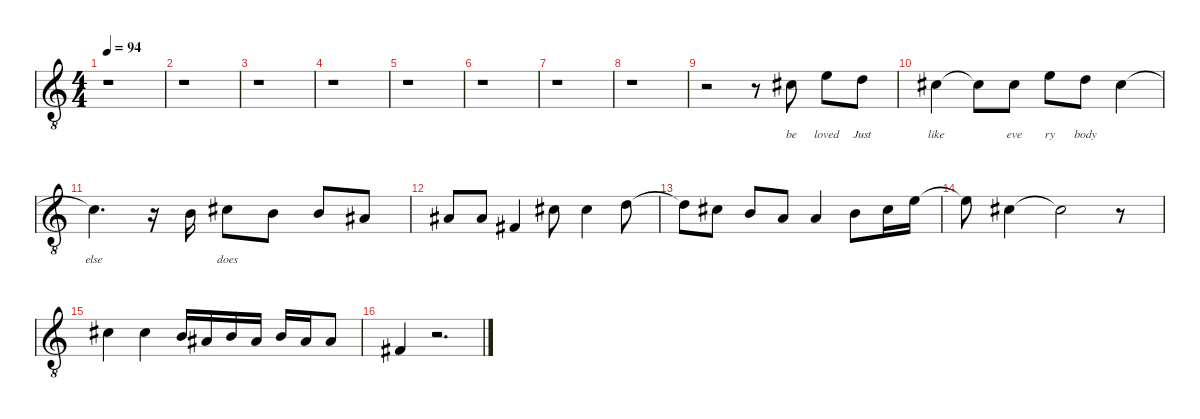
\defaultSystemsLayout 4
\hideDynamics
\bracketExtendMode nobrackets
\singleTrackTrackNamePolicy hidden
\multiTrackTrackNamePolicy hidden
\otherSystemsTrackNameOrientation horizontal
\track ("Morrissey" "pad.synth.") {defaultSystemsLayout 4 instrument pad7halo}
\staff {score}
\tuning (E4 B3 G3 D3 A2 E2)
\ts (4 4)
\tempo 94
\clef g2
\ottava 8vb
\ks c
r.1{dy f beam Down} |
r.1{beam Down} |
r.1{beam Down} |
r.1{beam Down} |
r.1{beam Down} |
r.1{beam Down} |
r.1{beam Down} |
r.1{beam Down} |
r.2{beam Down} r.8{beam Down} 6.3{acc #}.8{lyrics (0 "be") lyrics (1 "") lyrics (2 "") lyrics (3 "") lyrics (4 "") beam Down} 9.3.8{lyrics (0 "loved") lyrics (1 "") lyrics (2 "") lyrics (3 "") lyrics (4 "") beam Down} 7.3.8{lyrics (0 "Just") lyrics (1 "") lyrics (2 "") lyrics (3 "") lyrics (4 "") beam Down} |
6.3{acc #}.4{lyrics (0 "like") lyrics (1 "") lyrics (2 "") lyrics (3 "") lyrics (4 "") beam Down} 6.3{t acc #}.8{beam Down} 6.3{acc #}.8{lyrics (0 "eve") lyrics (1 "") lyrics (2 "") lyrics (3 "") lyrics (4 "") beam Down} 9.3.8{lyrics (0 "ry") lyrics (1 "") lyrics (2 "") lyrics (3 "") lyrics (4 "") beam Down} 7.3.8{lyrics (0 "body") lyrics (1 "") lyrics (2 "") lyrics (3 "") lyrics (4 "") beam Down} 6.3{acc #}.4{beam Down} |
6.3{t acc #}.4{d lyrics (0 "else") lyrics (1 "") lyrics (2 "") lyrics (3 "") lyrics (4 "") beam Down} r.16{beam Down} 4.3.16{beam Down} 6.3{acc #}.8{lyrics (0 "does") lyrics (1 "") lyrics (2 "") lyrics (3 "") lyrics (4 "") beam Down} 4.3.8{beam Down} 4.3.8{beam Up} 3.3{acc #}.8{beam Up} |
3.3{acc #}.8{beam Up} 3.3{acc #}.8{beam Up} 4.4{acc #}.4{beam Up} 6.3{acc #}.8{beam Down} 6.3{acc #}.4{beam Down} 7.3.8{beam Down} |
7.3{t}.8{beam Down} 6.3{acc #}.8{beam Down} 4.3.8{beam Up} 2.3.8{beam Up} 2.3.4{beam Up} 4.3.8{beam Down} 6.3{acc #}.16{beam Down} 9.3.16{beam Down} |
9.3{t}.8{beam Down} 6.3{acc #}.4{beam Down} 6.3{t acc #}.2{beam Down} r.8{beam Down} |
6.3{acc #}.4{beam Down} 6.3{acc #}.4{beam Down} 9.4.16{beam Up} 8.4{acc #}.16{beam Up} 9.4.16{beam Up} 8.4{acc #}.16{beam Up} 4.3.16{beam Up} 3.3{acc #}.16{beam Up} 3.3{acc #}.8{beam Up} |
4.4{acc #}.4{beam Up} r.2{d beam Up}
